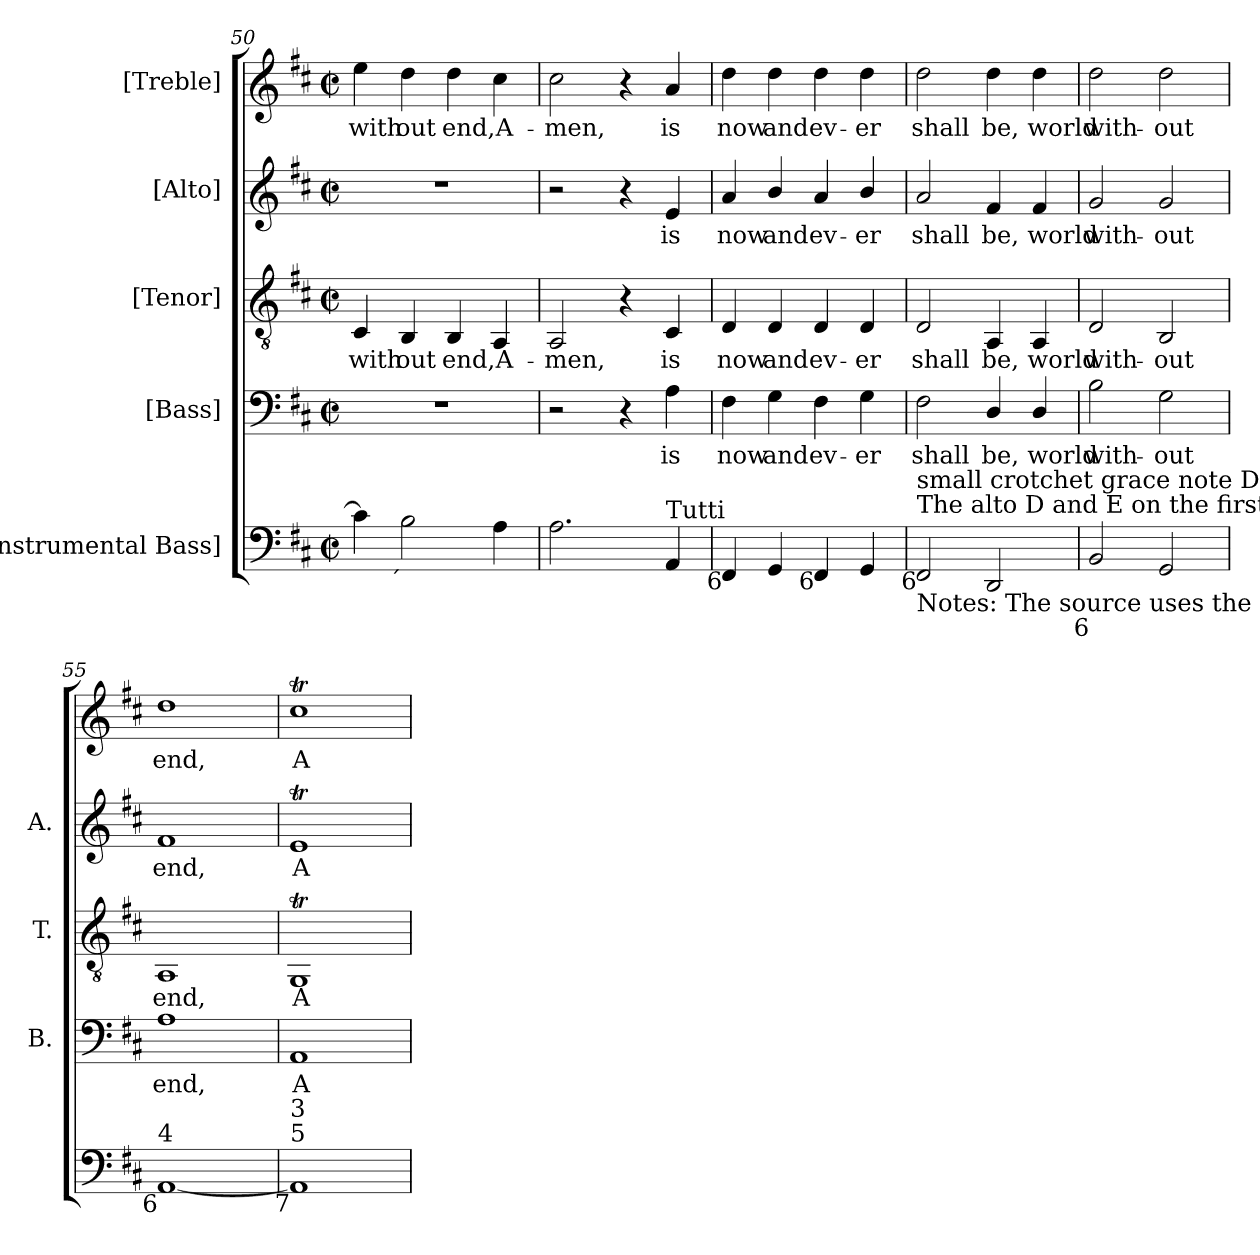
**kern	**kern	**text	**kern	**text	**kern	**text	**kern	**text
*part5	*part4	*part4	*part3	*part3	*part2	*part2	*part1	*part1
*staff5	*staff4	*staff4	*staff3	*staff3	*staff2	*staff2	*staff1	*staff1
*I"[Instrumental Bass]	*I"[Bass]	*	*I"[Tenor]	*	*I"[Alto]	*	*I"[Treble]	*
*	*I'B.	*	*I'T.	*	*I'A.	*	*	*
*clefF4	*clefF4	*	*clefGv2	*	*clefG2	*	*clefG2	*
*k[f#c#]	*k[f#c#]	*	*k[f#c#]	*	*k[f#c#]	*	*k[f#c#]	*
*D:	*D:	*	*D:	*	*D:	*	*D:	*
*M2/2	*M2/2	*	*M2/2	*	*M2/2	*	*M2/2	*
*met(c|)	*met(c|)	*	*met(c|)	*	*met(c|)	*	*met(c|)	*
=50	=50	=50	=50	=50	=50	=50	=50	=50
!	!	!	!	!LO:LY:b:color=#000000	!	!	!	!
!	!	!	!	!	!	!	!	!LO:LY:b:color=#000000
4c#i\]	1r	.	4C#i/	with-	1r	.	4eei\	with-
!	!	!	!	!LO:LY:b:color=#000000	!	!	!	!
!LO:TX:b:rj:t=´	!	!	!	!	!	!	!	!
!	!	!	!	!	!	!	!	!LO:LY:b:color=#000000
2Bi\	.	.	4BBi/	-out	.	.	4ddi\	-out
!	!	!	!	!LO:LY:b:color=#000000	!	!	!	!
!	!	!	!	!	!	!	!	!LO:LY:b:color=#000000
.	.	.	4BBi/	end,	.	.	4ddi\	end,
!	!	!	!	!LO:LY:b:color=#000000	!	!	!	!
!	!	!	!	!	!	!	!	!LO:LY:b:color=#000000
4Ai\	.	.	4AAi/	A-	.	.	4cc#i\	A-
=51	=51	=51	=51	=51	=51	=51	=51	=51
!	!	!	!	!LO:LY:b:color=#000000	!	!	!	!
!	!	!	!	!	!	!	!	!LO:LY:b:color=#000000
2.Ai\	2r	.	2AAi/	-men,	2r	.	2cc#i\	-men,
.	4r	.	4r	.	4r	.	4r	.
!	!	!LO:LY:b:color=#000000	!	!	!	!	!	!
!	!	!	!	!LO:LY:b:color=#000000	!	!	!	!
!	!	!	!	!	!	!LO:LY:b:color=#000000	!	!
!LO:TX:a:t=Tutti	!	!	!	!	!	!	!	!
!	!	!	!	!	!	!	!	!LO:LY:b:color=#000000
4AAi/	4Ai\	is	4C#i/	is	4ei/	is	4ai/	is
=52	=52	=52	=52	=52	=52	=52	=52	=52
!	!	!LO:LY:b:color=#000000	!	!	!	!	!	!
!	!	!	!	!LO:LY:b:color=#000000	!	!	!	!
!	!	!	!	!	!	!LO:LY:b:color=#000000	!	!
!LO:TX:b:rj:t=6	!	!	!	!	!	!	!	!
!	!	!	!	!	!	!	!	!LO:LY:b:color=#000000
4FF#i/	4F#i\	now	4Di/	now	4ai/	now	4ddi\	now
!	!	!LO:LY:b:color=#000000	!	!	!	!	!	!
!	!	!	!	!LO:LY:b:color=#000000	!	!	!	!
!	!	!	!	!	!	!LO:LY:b:color=#000000	!	!
!	!	!	!	!	!	!	!	!LO:LY:b:color=#000000
4GGi/	4Gi\	and	4Di/	and	4bi/	and	4ddi\	and
!	!	!LO:LY:b:color=#000000	!	!	!	!	!	!
!	!	!	!	!LO:LY:b:color=#000000	!	!	!	!
!	!	!	!	!	!	!LO:LY:b:color=#000000	!	!
!LO:TX:b:rj:t=6	!	!	!	!	!	!	!	!
!	!	!	!	!	!	!	!	!LO:LY:b:color=#000000
4FF#i/	4F#i\	ev-	4Di/	ev-	4ai/	ev-	4ddi\	ev-
!	!	!LO:LY:b:color=#000000	!	!	!	!	!	!
!	!	!	!	!LO:LY:b:color=#000000	!	!	!	!
!	!	!	!	!	!	!LO:LY:b:color=#000000	!	!
!	!	!	!	!	!	!	!	!LO:LY:b:color=#000000
4GGi/	4Gi\	-er	4Di/	-er	4bi/	-er	4ddi\	-er
!!LO:LB:g=z
=53	=53	=53	=53	=53	=53	=53	=53	=53
!	!	!LO:LY:b:color=#000000	!	!	!	!	!	!
!	!	!	!	!LO:LY:b:color=#000000	!	!	!	!
!	!	!	!	!	!	!LO:LY:b:color=#000000	!	!
!LO:TX:b:t=Notes&colon; The source uses the alto and tenor clefs for the alto and tenor parts respectively.	!	!	!	!	!	!	!	!
!LO:TX:t=The alto D and E on the first beat of bar 27, given here as two crotchets, are printed in the source as a	!	!	!	!	!	!	!	!
!LO:TX:t=small crotchet grace note D followed by a full-sized minim E.	!	!	!	!	!	!	!	!
!LO:TX:b:rj:t=6	!	!	!	!	!	!	!	!
!	!	!	!	!	!	!	!	!LO:LY:b:color=#000000
2FF#i/	2F#i\	shall	2Di/	shall	2ai/	shall	2ddi\	shall
!	!	!LO:LY:b:color=#000000	!	!	!	!	!	!
!	!	!	!	!LO:LY:b:color=#000000	!	!	!	!
!	!	!	!	!	!	!LO:LY:b:color=#000000	!	!
!	!	!	!	!	!	!	!	!LO:LY:b:color=#000000
2DDi/	4Di/	be,	4AAi/	be,	4f#i/	be,	4ddi\	be,
!	!	!LO:LY:b:color=#000000	!	!	!	!	!	!
!	!	!	!	!LO:LY:b:color=#000000	!	!	!	!
!	!	!	!	!	!	!LO:LY:b:color=#000000	!	!
!	!	!	!	!	!	!	!	!LO:LY:b:color=#000000
.	4Di/	world	4AAi/	world	4f#i/	world	4ddi\	world
=54	=54	=54	=54	=54	=54	=54	=54	=54
!	!	!LO:LY:b:color=#000000	!	!	!	!	!	!
!	!	!	!	!LO:LY:b:color=#000000	!	!	!	!
!	!	!	!	!	!	!LO:LY:b:color=#000000	!	!
!LO:TX:b:rj:t=6	!	!	!	!	!	!	!	!
!	!	!	!	!	!	!	!	!LO:LY:b:color=#000000
2BBi/	2Bi\	with-	2Di/	with-	2gi/	with-	2ddi\	with-
!	!	!LO:LY:b:color=#000000	!	!	!	!	!	!
!	!	!	!	!LO:LY:b:color=#000000	!	!	!	!
!	!	!	!	!	!	!LO:LY:b:color=#000000	!	!
!	!	!	!	!	!	!	!	!LO:LY:b:color=#000000
2GGi/	2Gi\	-out	2BBi/	-out	2gi/	-out	2ddi\	-out
=55	=55	=55	=55	=55	=55	=55	=55	=55
!	!	!LO:LY:b:color=#000000	!	!	!	!	!	!
!	!	!	!	!LO:LY:b:color=#000000	!	!	!	!
!	!	!	!	!	!	!LO:LY:b:color=#000000	!	!
!LO:TX:b:rj:t=6	!	!	!	!	!	!	!	!
!LO:TX:t=4	!	!	!	!	!	!	!	!
!	!	!	!	!	!	!	!	!LO:LY:b:color=#000000
[1AAi	1Ai	end,	1AAi	end,	1f#i	end,	1ddi	end,
=56	=56	=56	=56	=56	=56	=56	=56	=56
!	!	!LO:LY:b:color=#000000	!	!	!	!	!	!
!	!	!	!	!LO:LY:b:color=#000000	!	!	!	!
!	!	!	!	!	!	!LO:LY:b:color=#000000	!	!
!LO:TX:b:rj:t=7	!	!	!	!	!	!	!	!
!LO:TX:t=5	!	!	!	!	!	!	!	!
!LO:TX:t=3	!	!	!	!	!	!	!	!
!	!	!	!	!	!	!	!	!LO:LY:b:color=#000000
1AAi]	1AAi	A-	1GGTi	A-	1eTi	A-	1cc#ti	A-
=	=	=	=	=	=	=	=	=
*-	*-	*-	*-	*-	*-	*-	*-	*-
